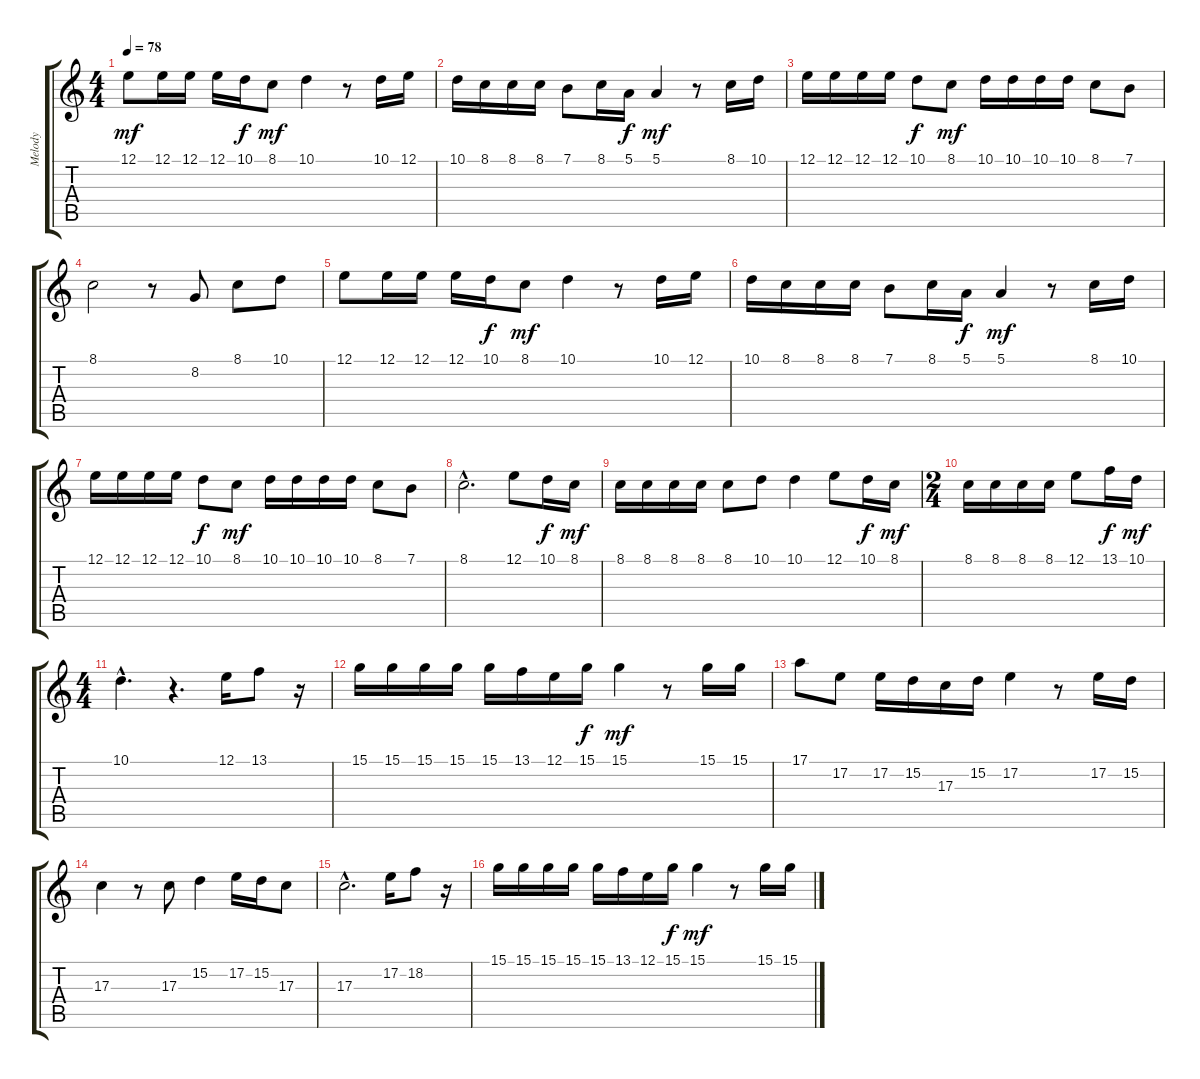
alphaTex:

\track ("Melody" "Melody") {instrument electricgrandpiano}
\staff {score tabs}
\tuning (E4 B3 G3 D3 A2 E2) {hide}
\ts (4 4)
\tempo 78
\clef g2
\ks c
12.1.8{dy mf} 12.1.16 12.1.16 12.1.16 10.1.16{dy f} 8.1.8{dy mf} 10.1.4 r.8 10.1.16 12.1.16 |
10.1.16 8.1.16 8.1.16 8.1.16 7.1.8 8.1.16 5.1.16{dy f} 5.1.4{dy mf} r.8 8.1.16 10.1.16 |
12.1.16 12.1.16 12.1.16 12.1.16 10.1.8{dy f} 8.1.8{dy mf} 10.1.16 10.1.16 10.1.16 10.1.16 8.1.8 7.1.8 |
8.1.2 r.8 8.2.8 8.1.8 10.1.8 |
12.1.8 12.1.16 12.1.16 12.1.16 10.1.16{dy f} 8.1.8{dy mf} 10.1.4 r.8 10.1.16 12.1.16 |
10.1.16 8.1.16 8.1.16 8.1.16 7.1.8 8.1.16 5.1.16{dy f} 5.1.4{dy mf} r.8 8.1.16 10.1.16 |
12.1.16 12.1.16 12.1.16 12.1.16 10.1.8{dy f} 8.1.8{dy mf} 10.1.16 10.1.16 10.1.16 10.1.16 8.1.8 7.1.8 |
8.1{hac}.2{d} 12.1.8 10.1.16{dy f} 8.1.16{dy mf} |
8.1.16 8.1.16 8.1.16 8.1.16 8.1.8 10.1.8 10.1.4 12.1.8 10.1.16{dy f} 8.1.16{dy mf} |
\ts (2 4)
8.1.16 8.1.16 8.1.16 8.1.16 12.1.8 13.1.16{dy f} 10.1.16{dy mf} |
\ts (4 4)
10.1{hac}.4{d} r.4{d} 12.1.16 13.1.8 r.16 |
15.1.16 15.1.16 15.1.16 15.1.16 15.1.16 13.1.16 12.1.16 15.1.16{dy f} 15.1.4{dy mf} r.8 15.1.16 15.1.16 |
17.1.8 17.2.8 17.2.16 15.2.16 17.3.16 15.2.16 17.2.4 r.8 17.2.16 15.2.16 |
17.3.4 r.8 17.3.8 15.2.4 17.2.16 15.2.16 17.3.8 |
17.3{hac}.2{d} 17.2.16 18.2.8 r.16 |
15.1.16 15.1.16 15.1.16 15.1.16 15.1.16 13.1.16 12.1.16 15.1.16{dy f} 15.1.4{dy mf} r.8 15.1.16 15.1.16
